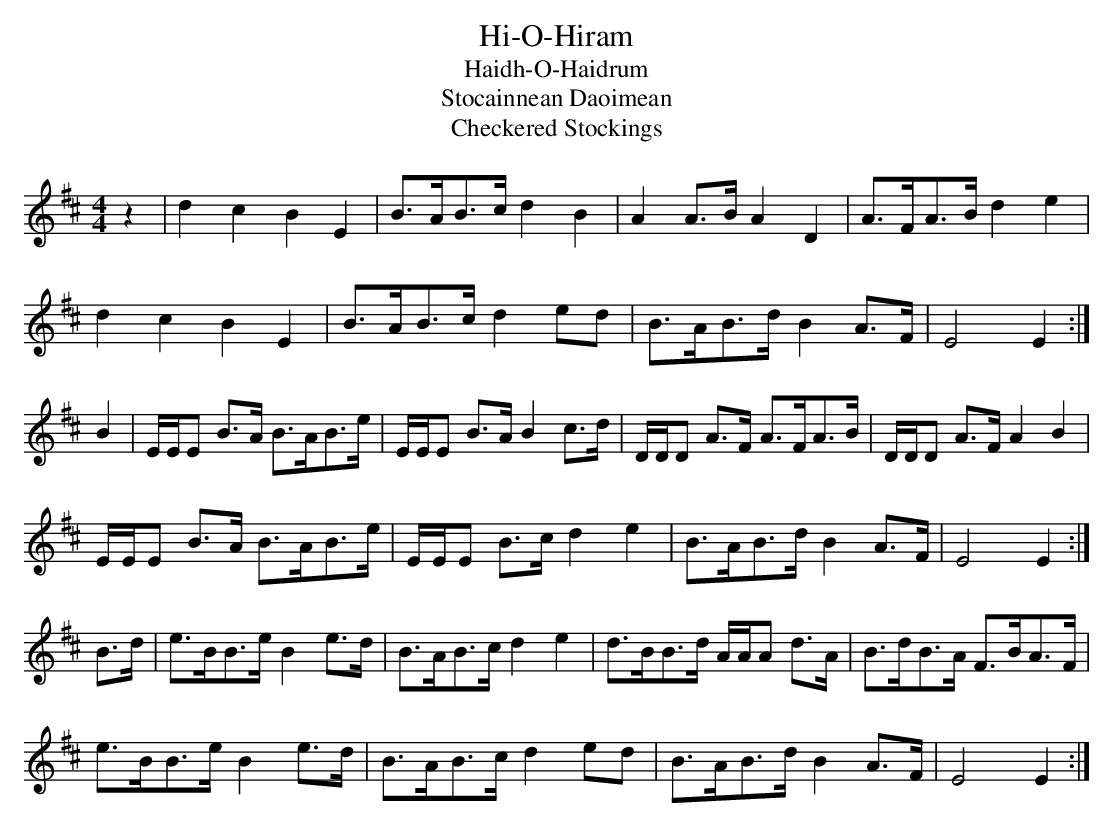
X:1
T:Hi-O-Hiram
T:Haidh-O-Haidrum
T:Stocainnean Daoimean
T:Checkered Stockings
L:1/8
M:4/4
K:D
z2  | d2 c2  B2 E2 | B>AB>c d2 B2 | A2 A>B A2 D2  | A>FA>B d2 e2 |
      d2 c2  B2 E2 | B>AB>c d2 ed | B>AB>d B2 A>F | E4     E2   :|
B2  | E/E/E B>A B>AB>e | E/E/E B>A B2 c>d | D/D/D A>F A>FA>B |\
      D/D/D A>F A2 B2  |
      E/E/E B>A B>AB>e | E/E/E B>c d2 e2  | B>AB>d    B2 A>F | E4 E2 :|
B>d | e>BB>e B2 e>d | B>AB>c d2 e2 | d>BB>d A/A/A d>A | B>dB>A F>BA>F |
      e>BB>e B2 e>d | B>AB>c d2 ed | B>AB>d B2    A>F | E4     E2   :|]
